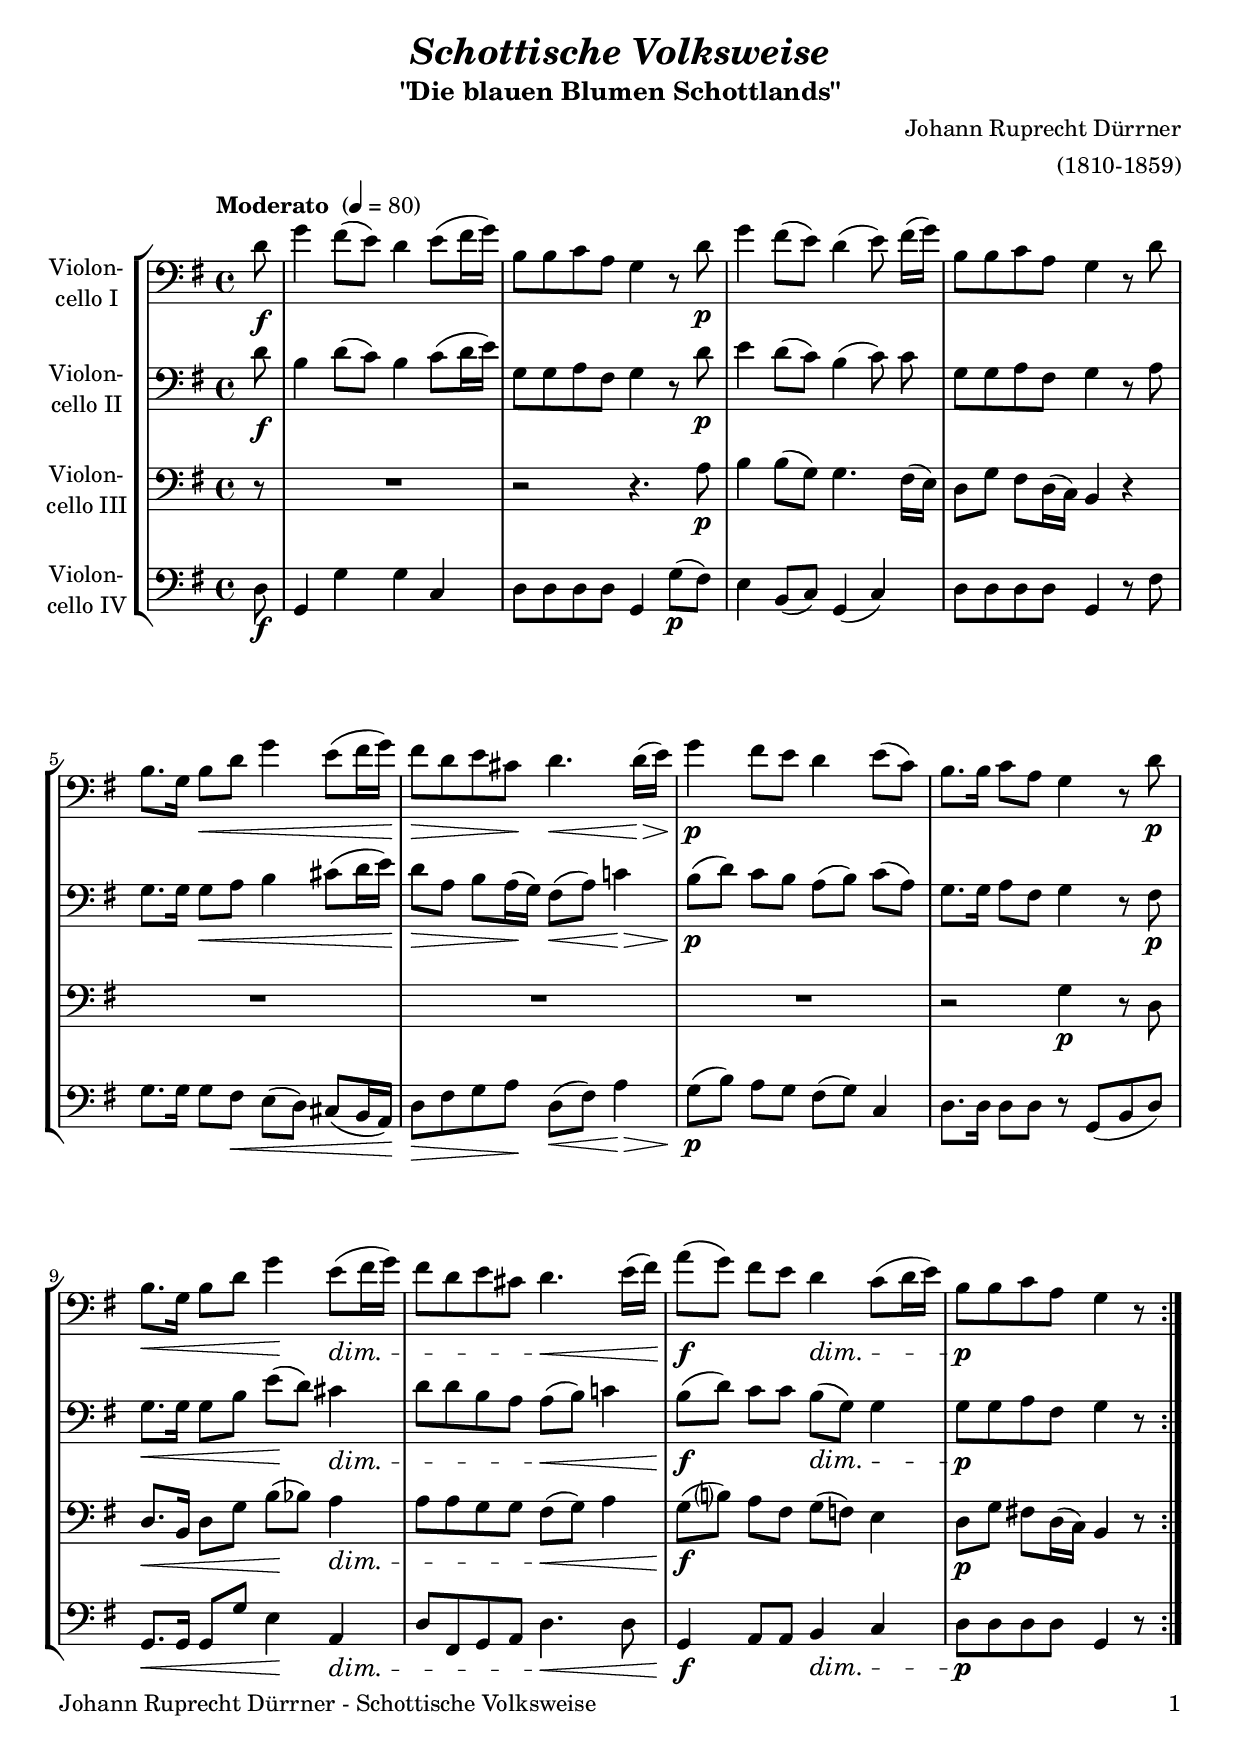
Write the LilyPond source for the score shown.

\version "2.18.2"
\include "deutsch.ly"
  
#(set-global-staff-size 20)

\header {
  title     = \markup \bold \italic "Schottische Volksweise"
  subtitle  = "\"Die blauen Blumen Schottlands\""
  composer  = "Johann Ruprecht Dürrner"
  arranger  = "(1810-1859)"
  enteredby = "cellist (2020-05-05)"
%  piece     = ""
}

voiceconsts = {
  \key g \major
  \time 4/4
  \clef "bass"
%  \numericTimeSignature
  \compressFullBarRests
  % Set default beaming for all staves
% \set Timing.beamExceptions = #'()
% \set Timing.baseMoment     = #(ly:make-moment 1 4)
% \set Timing.beatStructure  = #'(1 1 1)
  \tempo "Moderato " 4=80
}

micl = "clarinet"
mifl = "flute"
miob = "oboe"
mifh = "french horn"
misx = "tenor sax"
mist = "string ensemble 1"
miba = "cello"

prst = \mark \markup \box \italic "presto"

va = \relative c' {
  \voiceconsts

  \repeat volta 2 {
    \partial 8 d8\f
    g4 fis8( e) d4 e8( fis16 g)
    h,8 h c a g4 r8 d'\p
    g4 fis8( e) d4( e8) \noBeam fis16( g)

    h,8 h c a g4 r8 d'
    h8. g16 h8\< d g4 e8( fis16 g)\!
    fis8\> d e cis\! d4.\< d16(\!\> e)

    g4\!\p fis8 e d4 e8( c)
    h8. h16 c8 a g4 r8 d'\p
    h8.\< g16 h8 d g4\! e8(\dim fis16 g)

    fis8 d e cis d4.\< e16( fis)\!
    a8(\f g) fis[ e] d4\dim c8( d16 e)
    h8\p h c a g4 r8
  }
}

vb = \relative c' {
  \voiceconsts

  \repeat volta 2 {
    \partial 8 d8\f
    h4 d8( c) h4 c8( d16 e)
    g,8 g a fis g4 r8 d'\p
    e4 d8( c) h4( c8) \noBeam c

    g g a fis g4 r8 a
    g8. g16 g8\< a h4 cis8( d16 e)\!
    d8\> a h a16(\! g) fis8(\< a) c!4\!\>

    h8(\!\p d) c[ h] a( h) c([ a])
    g8. g16 a8 fis g4 r8 fis\p
    g8.\< g16 g8 h e(\! d) cis4\dim

    d8 d h a a(\< h) c!4
    h8(\!\f d) c[ c] h(\dim g) g4
    g8\p g a fis g4 r8
  }
}

vc = \relative c' {
  \voiceconsts

  \repeat volta 2 {
    \partial 8 r8
    R1
    r2 r4. a8\p
    h4 h8( g) g4. fis16( e)

    d8 g fis d16( c) h4 r
    R1*3
    r2 g'4\p r8 d
    d8.\< h16 d8 g h(\! b) a4\dim

    a8 a g g fis(\< g) a4
    g8(\!\f h?) a[ fis] g( f) e4
    d8\p g fis! d16( c) h4 r8
  }
}

vd = \relative c {
  \voiceconsts

  \repeat volta 2 {
    \partial 8 d8\f
    g,4 g' g c,
    d8 d d d g,4 g'8(\p fis)
    e4 h8( c) g4( c)

    d8 d d d g,4 r8 fis'
    g8. g16 g8 fis\< e( d) cis( h16 a)\!
    d8\> fis g a\! d,8(\< fis) a4\!\>

    g8(\!\p h) a[ g] fis( g) c,4
    d8. d16 d8 d r g,( h d)
    g,8.\< g16 g8 g' e4\! a,\dim

    d8 fis, g a d4.\< d8
    g,4\!\f a8 a h4\dim c
    d8\p d d d g,4 r8
  }
}


music = \new StaffGroup <<
      \new Staff {
	\set Staff.midiInstrument = \miba
	\set Staff.instrumentName = \markup \center-column { "Violon-" "cello I" }
	\transpose g g { \va }
      }

      \new Staff {
	\set Staff.midiInstrument = \miba
	\set Staff.instrumentName = \markup \center-column { "Violon-" "cello II" }
	\transpose g g { \vb }
      }

      \new Staff {
	\set Staff.midiInstrument = \miba
	\set Staff.instrumentName = \markup \center-column { "Violon-" "cello III" }
	\transpose g g { \vc }
      }

      \new Staff {
	\set Staff.midiInstrument = \miba
	\set Staff.instrumentName = \markup \center-column { "Violon-" "cello IV" }
	\transpose g g { \vd }
      }
>>

\book {
   \paper {
    print-page-number = ##t
    print-first-page-number = ##t
    ragged-last-bottom = ##f
    oddHeaderMarkup = \markup \null
    evenHeaderMarkup = \markup \null
    oddFooterMarkup = \markup {
      \fill-line {
        \on-the-fly #print-page-number-check-first
        "Johann Ruprecht Dürrner - Schottische Volksweise" \fromproperty #'page:page-number-string
      }
    }
    evenFooterMarkup = \oddFooterMarkup
  } \score {
    \music
    \layout {}
  }

  \score {
    \unfoldRepeats \music

    \midi {
      \context {
        \Score
      }
    }
  }
}